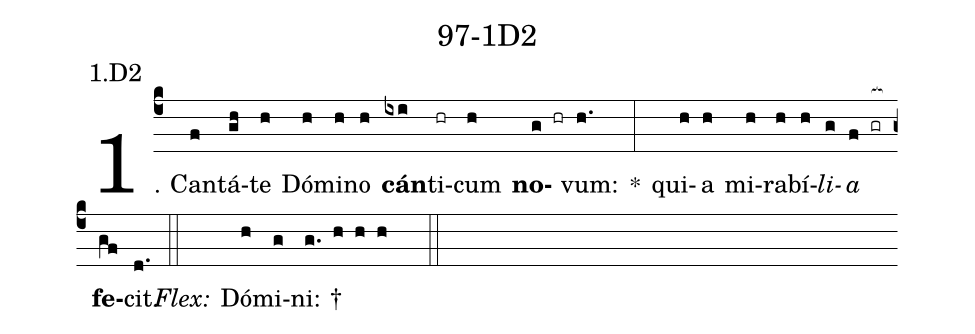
name: 97-1D2;
annotation: 1.D2;
%%
(c4)1. Can(f)tá(gh)te(h) Dó(h)mi(h)no(h) <b>cán</b>(ixi)ti(hr)cum(h) <b>no</b>(g hr)vum:(h.) *(:) qui(h)a(h) mi(h)ra(h)bí(h)<i>li</i>(g)<i>a</i>(f gr[ocb:1{]) <b>fe</b>(gf[ocb:0}])cit.(d.) (::)
<i>Flex:</i>()  Dó(h)mi(g)ni: †(g. h h h  ::)
